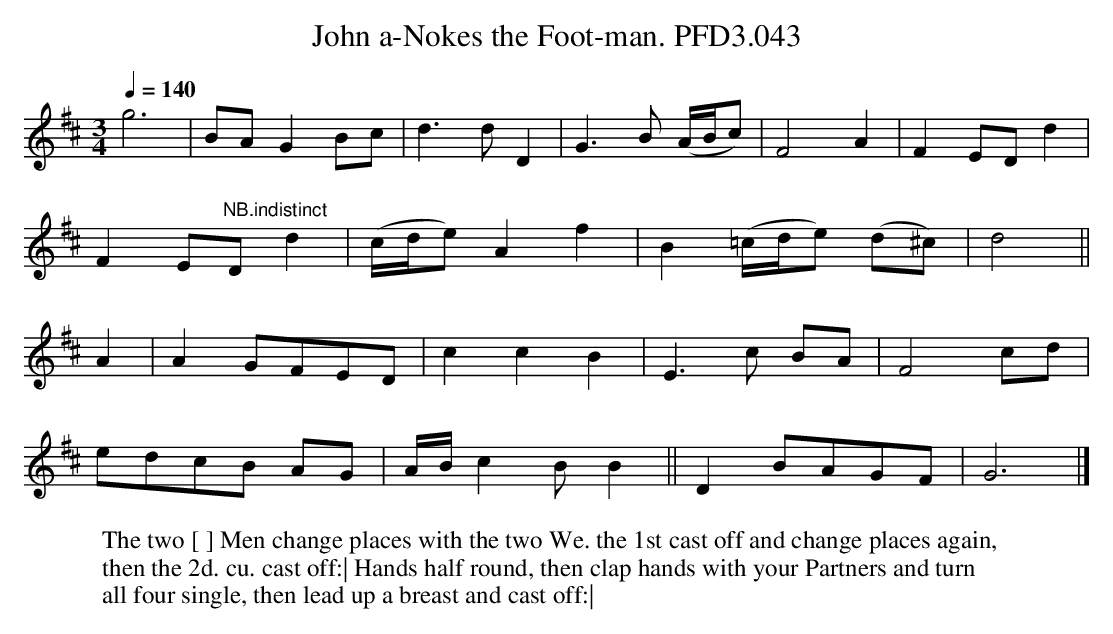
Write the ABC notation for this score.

X:1
T:John a-Nokes the Foot-man. PFD3.043
M:3/4
L:1/4
Q:1/4=140
K:D
g3|B/A/GB/c/|d>dD|G>B (A//B//c/)|F2A|FE/D/d|
FE/"NB.indistinct"D/d|(c//d//e/)Af|B(=c//d//e/) (d/^c/)|d2||
A|AG/F/E/D/|ccB|E>c B/A/|F2c/d/|
e/d/c/B/ A/G/|A//B// cB/B||DB/A/G/F/|G3|]
W:The two [ ] Men change places with the two We. the 1st cast off and change places again,
W:then the 2d. cu. cast off:| Hands half round, then clap hands with your Partners and turn
W:all four single, then lead up a breast and cast off:|
